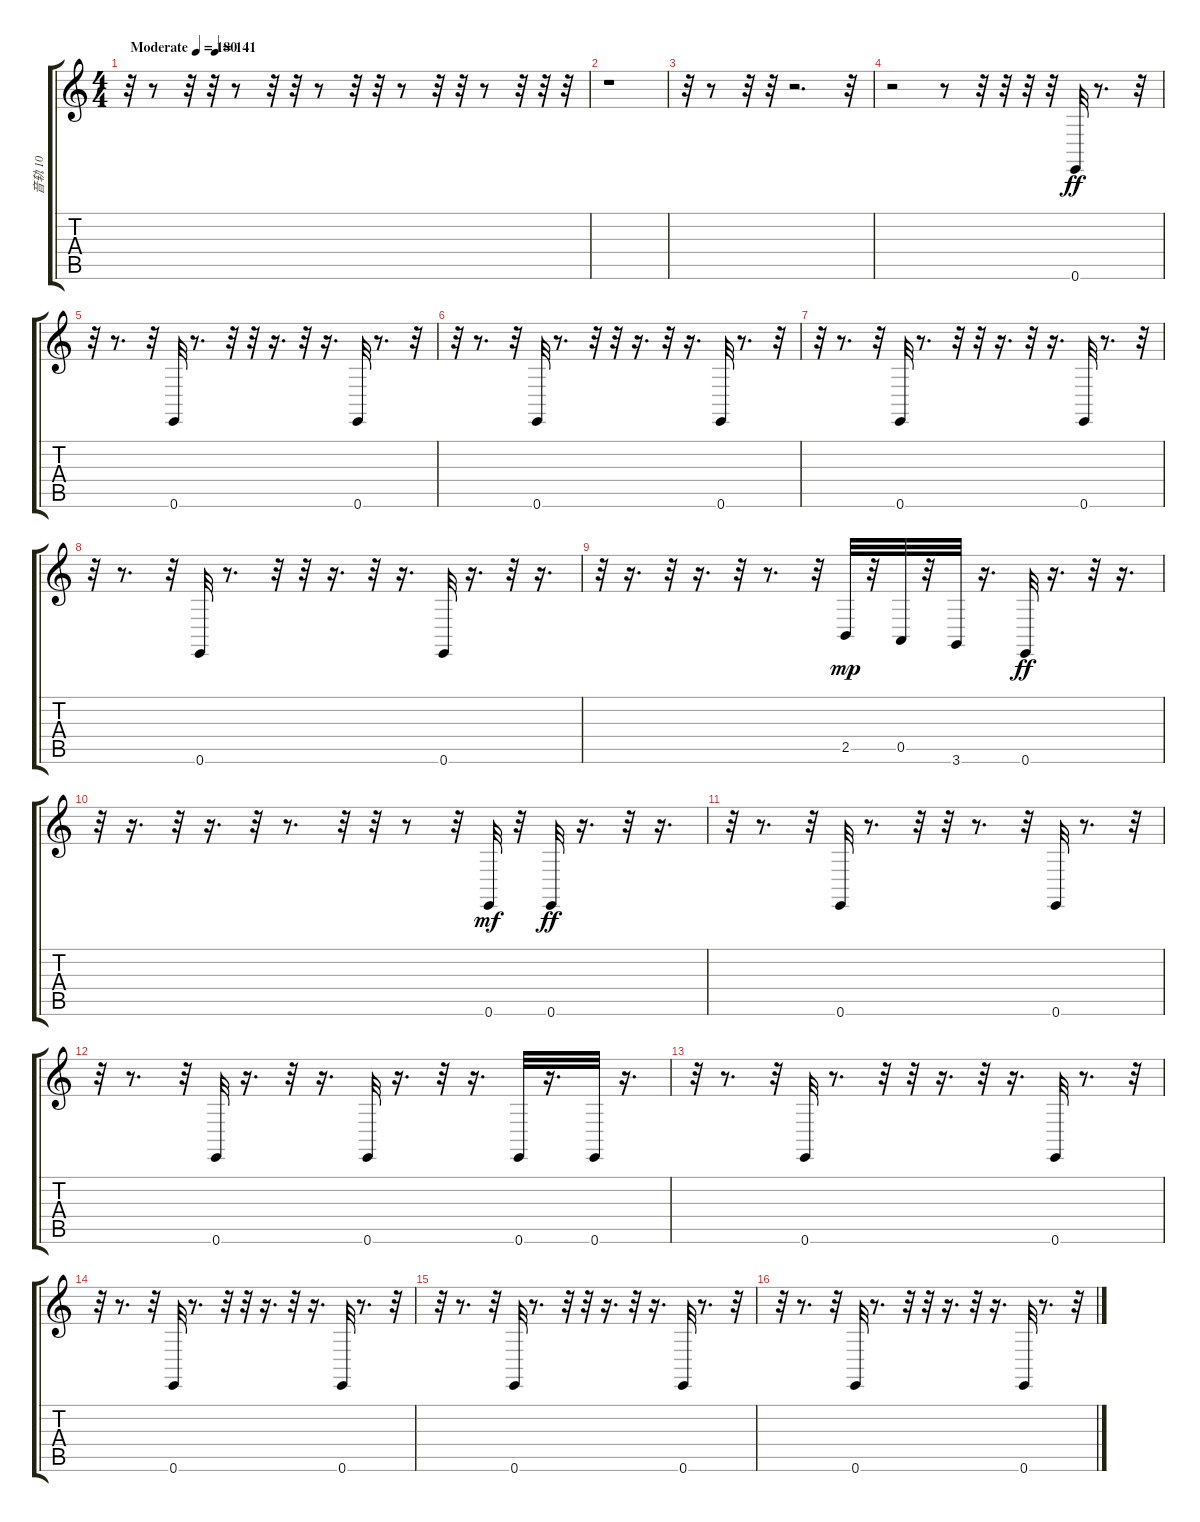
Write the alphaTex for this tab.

\track ("音轨 10" "音轨 10") {instrument acousticgrandpiano}
\staff {score tabs}
\tuning (E4 B3 G3 D3 A2 E2) {hide}
\ts (4 4)
\tempo (180 "Moderate")
\tempo (141 0.1875)
\tempo (180 "Moderate")
\clef g2
\ks c
r.32{dy ff instrument acousticgrandpiano} r.8 r.32 r.32 r.8 r.32 r.32 r.8 r.32 r.32 r.8 r.32 r.32 r.8 r.32 r.32 r.32 |
r.1 |
r.32 r.8 r.32 r.32 r.2{d} r.32 |
r.2 r.8 r.32 r.32 r.32 r.32 0.6.32 r.8{d} r.32 |
r.32 r.8{d} r.32 0.6.32 r.8{d} r.32 r.32 r.16{d} r.32 r.16{d} 0.6.32 r.8{d} r.32 |
r.32 r.8{d} r.32 0.6.32 r.8{d} r.32 r.32 r.16{d} r.32 r.16{d} 0.6.32 r.8{d} r.32 |
r.32 r.8{d} r.32 0.6.32 r.8{d} r.32 r.32 r.16{d} r.32 r.16{d} 0.6.32 r.8{d} r.32 |
r.32 r.8{d} r.32 0.6.32 r.8{d} r.32 r.32 r.16{d} r.32 r.16{d} 0.6.32 r.16{d} r.32 r.16{d} |
r.32 r.16{d} r.32 r.16{d} r.32 r.8{d} r.32 2.5.32{dy mp} r.32 0.5.32 r.32 3.6.32 r.16{d} 0.6.32{dy ff} r.16{d} r.32 r.16{d} |
r.32 r.16{d} r.32 r.16{d} r.32 r.8{d} r.32 r.32 r.8 r.32 0.6.32{dy mf} r.32 0.6.32{dy ff} r.16{d} r.32 r.16{d} |
r.32 r.8{d} r.32 0.6.32 r.8{d} r.32 r.32 r.8{d} r.32 0.6.32 r.8{d} r.32 |
r.32 r.8{d} r.32 0.6.32 r.16{d} r.32 r.16{d} 0.6.32 r.16{d} r.32 r.16{d} 0.6.32 r.16{d} 0.6.32 r.16{d} |
r.32 r.8{d} r.32 0.6.32 r.8{d} r.32 r.32 r.16{d} r.32 r.16{d} 0.6.32 r.8{d} r.32 |
r.32 r.8{d} r.32 0.6.32 r.8{d} r.32 r.32 r.16{d} r.32 r.16{d} 0.6.32 r.8{d} r.32 |
r.32 r.8{d} r.32 0.6.32 r.8{d} r.32 r.32 r.16{d} r.32 r.16{d} 0.6.32 r.8{d} r.32 |
r.32 r.8{d} r.32 0.6.32 r.8{d} r.32 r.32 r.16{d} r.32 r.16{d} 0.6.32 r.8{d} r.32
